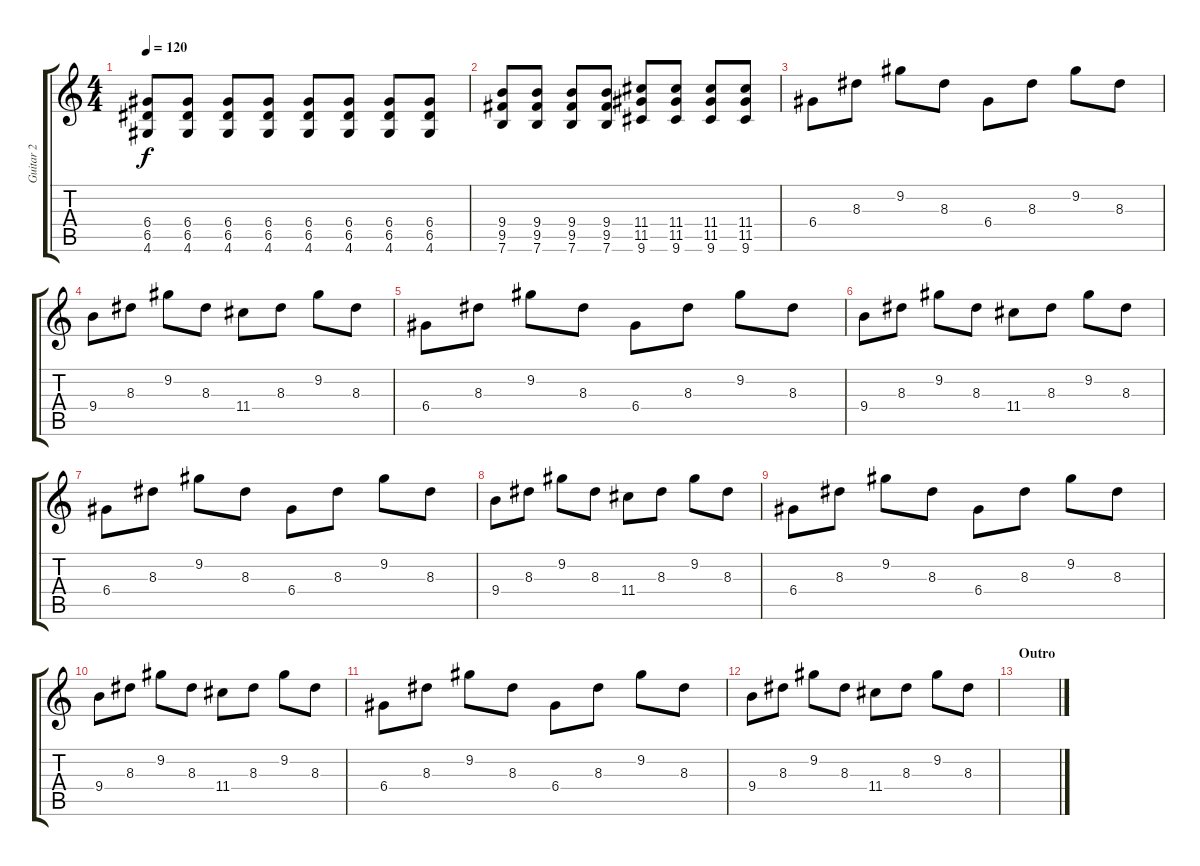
\track ("Guitar 2" "Guitar 2") {instrument overdrivenguitar}
\staff {score tabs}
\tuning (E4 B3 G3 D3 A2 E2) {hide}
\ts (4 4)
\tempo 120
\clef g2
\ks c
(6.4 6.5 4.6).8{dy f} (6.4 6.5 4.6).8 (6.4 6.5 4.6).8 (6.4 6.5 4.6).8 (6.4 6.5 4.6).8 (6.4 6.5 4.6).8 (6.4 6.5 4.6).8 (6.4 6.5 4.6).8 |
(9.4 9.5 7.6).8 (9.4 9.5 7.6).8 (9.4 9.5 7.6).8 (9.4 9.5 7.6).8 (11.4 11.5 9.6).8 (11.4 11.5 9.6).8 (11.4 11.5 9.6).8 (11.4 11.5 9.6).8 |
6.4.8 8.3.8 9.2.8 8.3.8 6.4.8 8.3.8 9.2.8 8.3.8 |
9.4.8 8.3.8 9.2.8 8.3.8 11.4.8 8.3.8 9.2.8 8.3.8 |
6.4.8 8.3.8 9.2.8 8.3.8 6.4.8 8.3.8 9.2.8 8.3.8 |
9.4.8 8.3.8 9.2.8 8.3.8 11.4.8 8.3.8 9.2.8 8.3.8 |
6.4.8 8.3.8 9.2.8 8.3.8 6.4.8 8.3.8 9.2.8 8.3.8 |
9.4.8 8.3.8 9.2.8 8.3.8 11.4.8 8.3.8 9.2.8 8.3.8 |
6.4.8 8.3.8 9.2.8 8.3.8 6.4.8 8.3.8 9.2.8 8.3.8 |
9.4.8 8.3.8 9.2.8 8.3.8 11.4.8 8.3.8 9.2.8 8.3.8 |
6.4.8 8.3.8 9.2.8 8.3.8 6.4.8 8.3.8 9.2.8 8.3.8 |
9.4.8 8.3.8 9.2.8 8.3.8 11.4.8 8.3.8 9.2.8 8.3.8 |
\section ("" "Outro")
